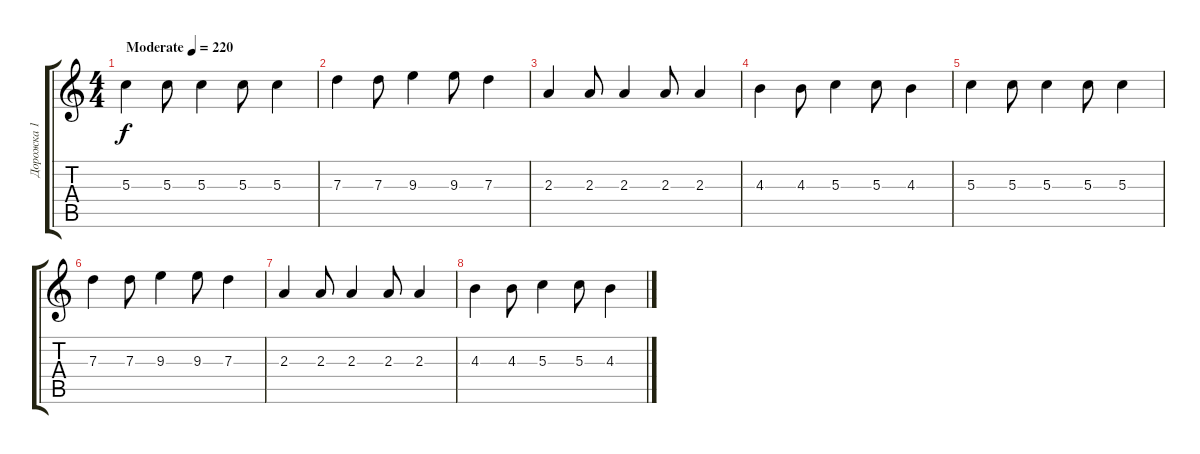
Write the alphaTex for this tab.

\track ("Дорожка 1" "Дорожка 1") {instrument overdrivenguitar}
\staff {score tabs}
\tuning (E4 B3 G3 D3 A2 E2) {hide}
\ts (4 4)
\tempo (220 "Moderate")
\clef g2
\ks c
5.3.4{dy f instrument overdrivenguitar} 5.3.8 5.3.4 5.3.8 5.3.4 |
7.3.4 7.3.8 9.3.4 9.3.8 7.3.4 |
2.3.4 2.3.8 2.3.4 2.3.8 2.3.4 |
4.3.4 4.3.8 5.3.4 5.3.8 4.3.4 |
5.3.4 5.3.8 5.3.4 5.3.8 5.3.4 |
7.3.4 7.3.8 9.3.4 9.3.8 7.3.4 |
2.3.4 2.3.8 2.3.4 2.3.8 2.3.4 |
4.3.4 4.3.8 5.3.4 5.3.8 4.3.4
